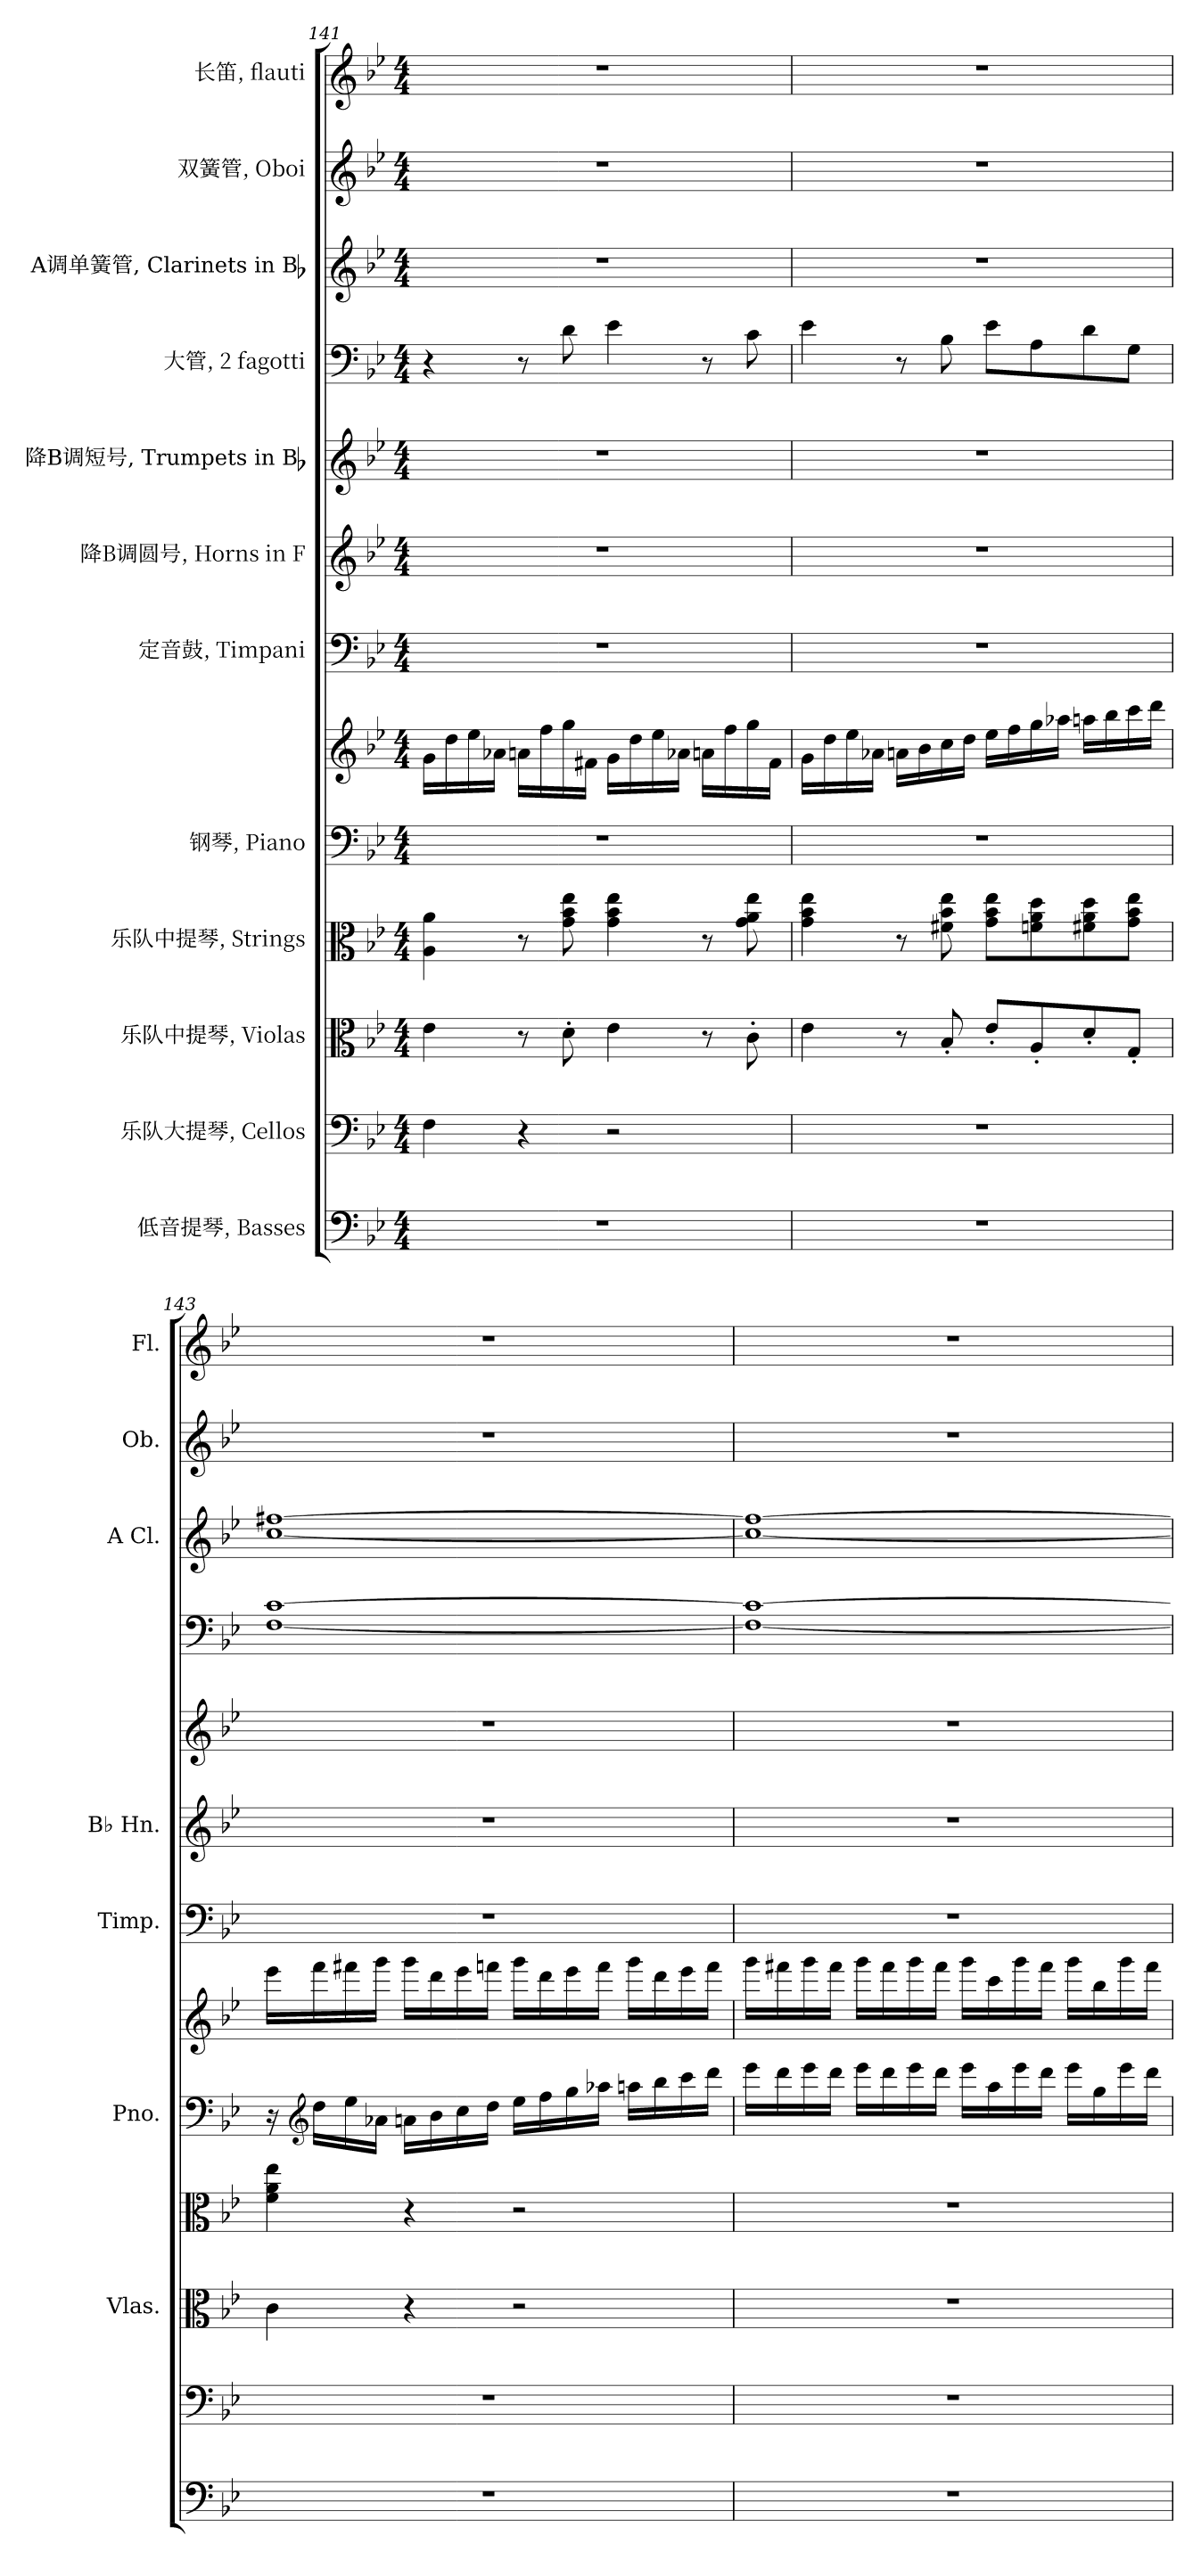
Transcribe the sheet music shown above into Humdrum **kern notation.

**kern	**kern	**kern	**kern	**kern	**kern	**kern	**kern	**kern	**kern	**kern	**kern	**kern
*part12	*part11	*part10	*part9	*part8	*part8	*part7	*part6	*part5	*part4	*part3	*part2	*part1
*staff13	*staff12	*staff11	*staff10	*staff9	*staff8	*staff7	*staff6	*staff5	*staff4	*staff3	*staff2	*staff1
*I"低音提琴, Basses	*I"乐队大提琴, Cellos	*I"乐队中提琴, Violas	*I"乐队中提琴, Strings	*I"钢琴, Piano	*	*I"定音鼓, Timpani	*I"降B调圆号, Horns in F	*I"降B调短号, Trumpets in Bb	*I"大管, 2 fagotti	*I"A调单簧管, Clarinets in Bb	*I"双簧管, Oboi	*I"长笛, flauti
*	*	*I'Vlas.	*	*I'Pno.	*	*I'Timp.	*I'B♭ Hn.	*	*	*I'A Cl.	*I'Ob.	*I'Fl.
*clefF4	*clefF4	*clefC3	*clefC3	*clefF4	*clefG2	*clefF4	*clefG2	*clefG2	*clefF4	*clefG2	*clefG2	*clefG2
*ITrd7c12	*	*	*	*	*	*	*ITrd1c2	*ITrd1c2	*	*ITrd2c3	*	*
*k[b-e-]	*k[b-e-]	*k[b-e-]	*k[b-e-]	*k[b-e-]	*k[b-e-]	*k[b-e-]	*k[b-e-a-d-]	*k[b-e-a-d-]	*k[b-e-]	*k[f#]	*k[b-e-]	*k[b-e-]
*M4/4	*M4/4	*M4/4	*M4/4	*M4/4	*M4/4	*M4/4	*M4/4	*M4/4	*M4/4	*M4/4	*M4/4	*M4/4
*MM121	*MM121	*MM121	*MM121	*MM121	*MM121	*MM121	*MM121	*MM121	*MM121	*MM121	*MM121	*MM121
=141	=141	=141	=141	=141	=141	=141	=141	=141	=141	=141	=141	=141
1r	4F\	4e-\	4A\ 4a\	1r	16g\LL	1r	1r	1r	4r	1r	1r	1r
.	.	.	.	.	16dd\	.	.	.	.	.	.	.
.	.	.	.	.	16ee-\	.	.	.	.	.	.	.
.	.	.	.	.	16a-X\JJ	.	.	.	.	.	.	.
.	4r	8r	8r	.	16an\LL	.	.	.	8r	.	.	.
.	.	.	.	.	16ff\	.	.	.	.	.	.	.
.	.	8d'\	8g\ 8b-\ 8ee-\	.	16gg\	.	.	.	8d\	.	.	.
.	.	.	.	.	16f#X\JJ	.	.	.	.	.	.	.
.	2r	4e-\	4g\ 4b-\ 4ee-\	.	16g\LL	.	.	.	4e-\	.	.	.
.	.	.	.	.	16dd\	.	.	.	.	.	.	.
.	.	.	.	.	16ee-\	.	.	.	.	.	.	.
.	.	.	.	.	16a-X\JJ	.	.	.	.	.	.	.
.	.	8r	8r	.	16an\LL	.	.	.	8r	.	.	.
.	.	.	.	.	16ff\	.	.	.	.	.	.	.
.	.	8c'\	8g\ 8a\ 8ee-\	.	16gg\	.	.	.	8c\	.	.	.
.	.	.	.	.	16f#\JJ	.	.	.	.	.	.	.
!!LO:PB:g=z
=142	=142	=142	=142	=142	=142	=142	=142	=142	=142	=142	=142	=142
1r	1r	4e-\	4g\ 4b-\ 4ee-\	1r	16g\LL	1r	1r	1r	4e-\	1r	1r	1r
.	.	.	.	.	16dd\	.	.	.	.	.	.	.
.	.	.	.	.	16ee-\	.	.	.	.	.	.	.
.	.	.	.	.	16a-X\JJ	.	.	.	.	.	.	.
.	.	8r	8r	.	16an\LL	.	.	.	8r	.	.	.
.	.	.	.	.	16b-\	.	.	.	.	.	.	.
.	.	8B-'/	8f#X\ 8b-\ 8ee-\	.	16cc\	.	.	.	8B-\	.	.	.
.	.	.	.	.	16dd\JJ	.	.	.	.	.	.	.
.	.	8e-'/L	8g\ 8b-\ 8ee-\L	.	16ee-\LL	.	.	.	8e-\L	.	.	.
.	.	.	.	.	16ff\	.	.	.	.	.	.	.
.	.	8A'/	8fn\ 8a\ 8dd\	.	16gg\	.	.	.	8A\	.	.	.
.	.	.	.	.	16aa-X\JJ	.	.	.	.	.	.	.
.	.	8d'/	8f#X\ 8a\ 8dd\	.	16aan\LL	.	.	.	8d\	.	.	.
.	.	.	.	.	16bb-\	.	.	.	.	.	.	.
.	.	8G'/J	8g\ 8b-\ 8ee-\J	.	16ccc\	.	.	.	8G\J	.	.	.
.	.	.	.	.	16ddd\JJ	.	.	.	.	.	.	.
!!LO:PB:g=z
=143	=143	=143	=143	=143	=143	=143	=143	=143	=143	=143	=143	=143
1r	1r	4c\	4f\ 4a\ 4ee-\	16r	16eee-\LL	1r	1r	1r	[1F [1c	[1a [1dd#X	1r	1r
*	*	*	*	*clefG2	*	*	*	*	*	*	*	*
.	.	.	.	16dd\LL	16fff\	.	.	.	.	.	.	.
.	.	.	.	16ee-\	16fff#X\	.	.	.	.	.	.	.
.	.	.	.	16a-X\JJ	16ggg\JJ	.	.	.	.	.	.	.
.	.	4r	4r	16an\LL	16ggg\LL	.	.	.	.	.	.	.
.	.	.	.	16b-\	16ddd\	.	.	.	.	.	.	.
.	.	.	.	16cc\	16eee-\	.	.	.	.	.	.	.
.	.	.	.	16dd\JJ	16fffn\JJ	.	.	.	.	.	.	.
.	.	2r	2r	16ee-\LL	16ggg\LL	.	.	.	.	.	.	.
.	.	.	.	16ff\	16ddd\	.	.	.	.	.	.	.
.	.	.	.	16gg\	16eee-\	.	.	.	.	.	.	.
.	.	.	.	16aa-X\JJ	16fff\JJ	.	.	.	.	.	.	.
.	.	.	.	16aan\LL	16ggg\LL	.	.	.	.	.	.	.
.	.	.	.	16bb-\	16ddd\	.	.	.	.	.	.	.
.	.	.	.	16ccc\	16eee-\	.	.	.	.	.	.	.
.	.	.	.	16ddd\JJ	16fff\JJ	.	.	.	.	.	.	.
!!LO:PB:g=z
=144	=144	=144	=144	=144	=144	=144	=144	=144	=144	=144	=144	=144
1r	1r	1r	1r	16eee-\LL	16ggg\LL	1r	1r	1r	1F_ 1c_	1a_ 1dd#_	1r	1r
.	.	.	.	16ddd\	16fff#X\	.	.	.	.	.	.	.
.	.	.	.	16eee-\	16ggg\	.	.	.	.	.	.	.
.	.	.	.	16ddd\JJ	16fff#\JJ	.	.	.	.	.	.	.
.	.	.	.	16eee-\LL	16ggg\LL	.	.	.	.	.	.	.
.	.	.	.	16ddd\	16fff#\	.	.	.	.	.	.	.
.	.	.	.	16eee-\	16ggg\	.	.	.	.	.	.	.
.	.	.	.	16ddd\JJ	16fff#\JJ	.	.	.	.	.	.	.
.	.	.	.	16eee-\LL	16ggg\LL	.	.	.	.	.	.	.
.	.	.	.	16aa\	16ccc\	.	.	.	.	.	.	.
.	.	.	.	16eee-\	16ggg\	.	.	.	.	.	.	.
.	.	.	.	16ddd\JJ	16fff#\JJ	.	.	.	.	.	.	.
.	.	.	.	16eee-\LL	16ggg\LL	.	.	.	.	.	.	.
.	.	.	.	16gg\	16bb-\	.	.	.	.	.	.	.
.	.	.	.	16eee-\	16ggg\	.	.	.	.	.	.	.
.	.	.	.	16ddd\JJ	16fff#\JJ	.	.	.	.	.	.	.
=	=	=	=	=	=	=	=	=	=	=	=	=
*-	*-	*-	*-	*-	*-	*-	*-	*-	*-	*-	*-	*-
